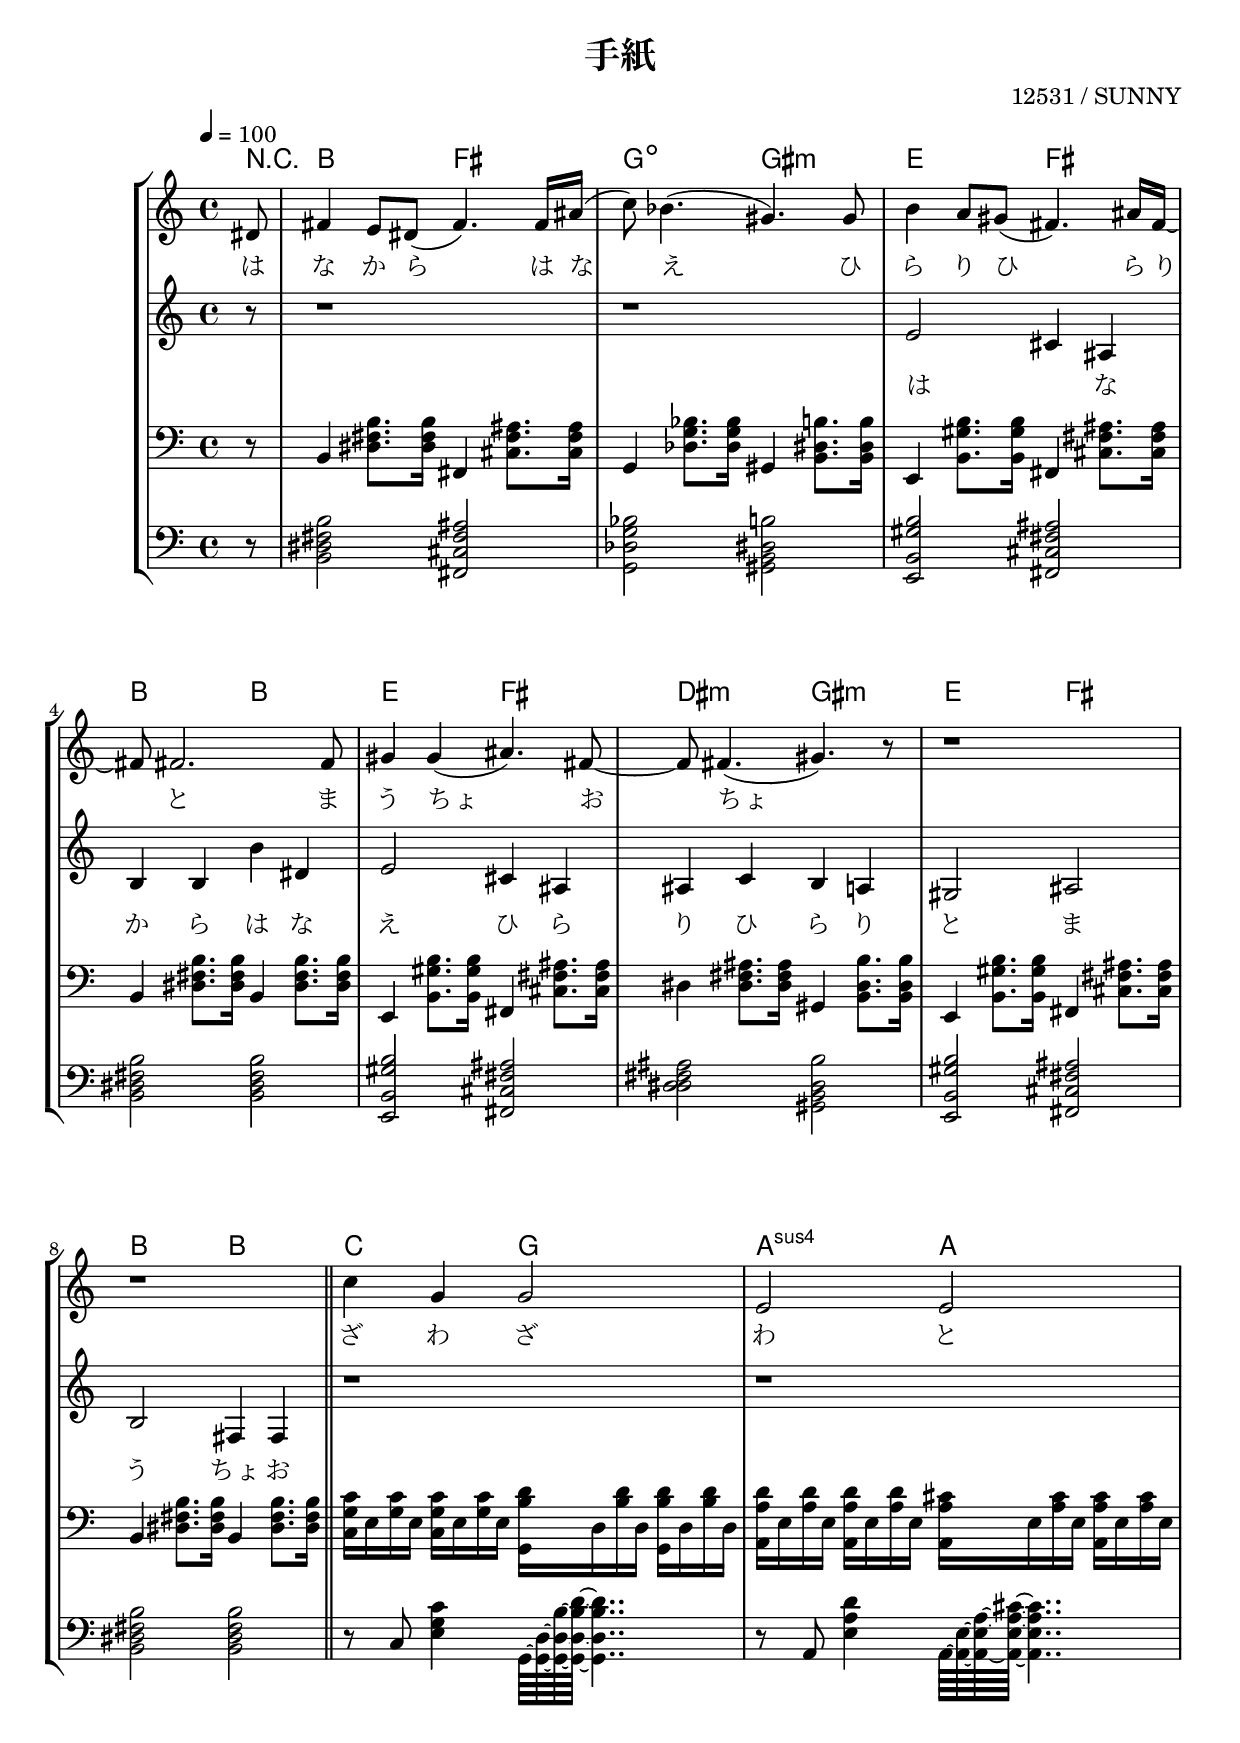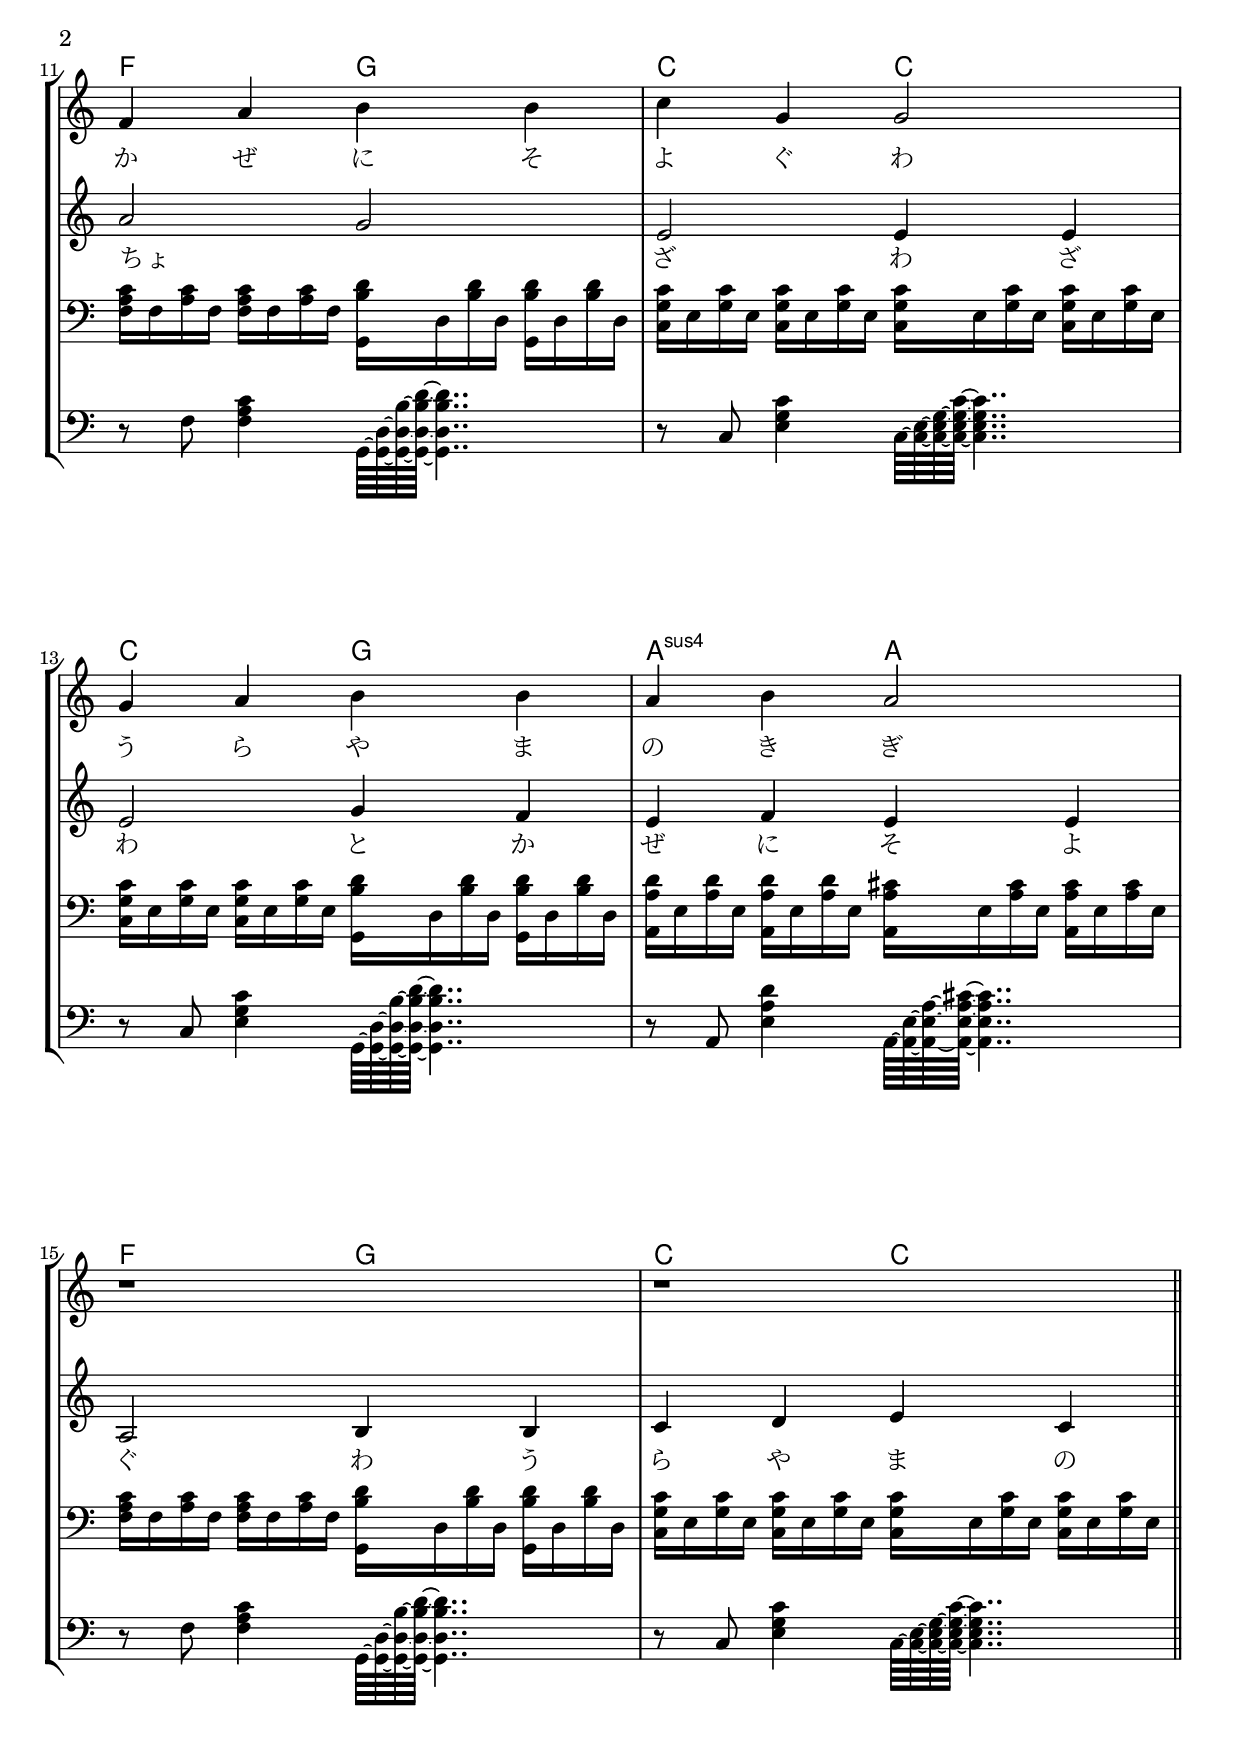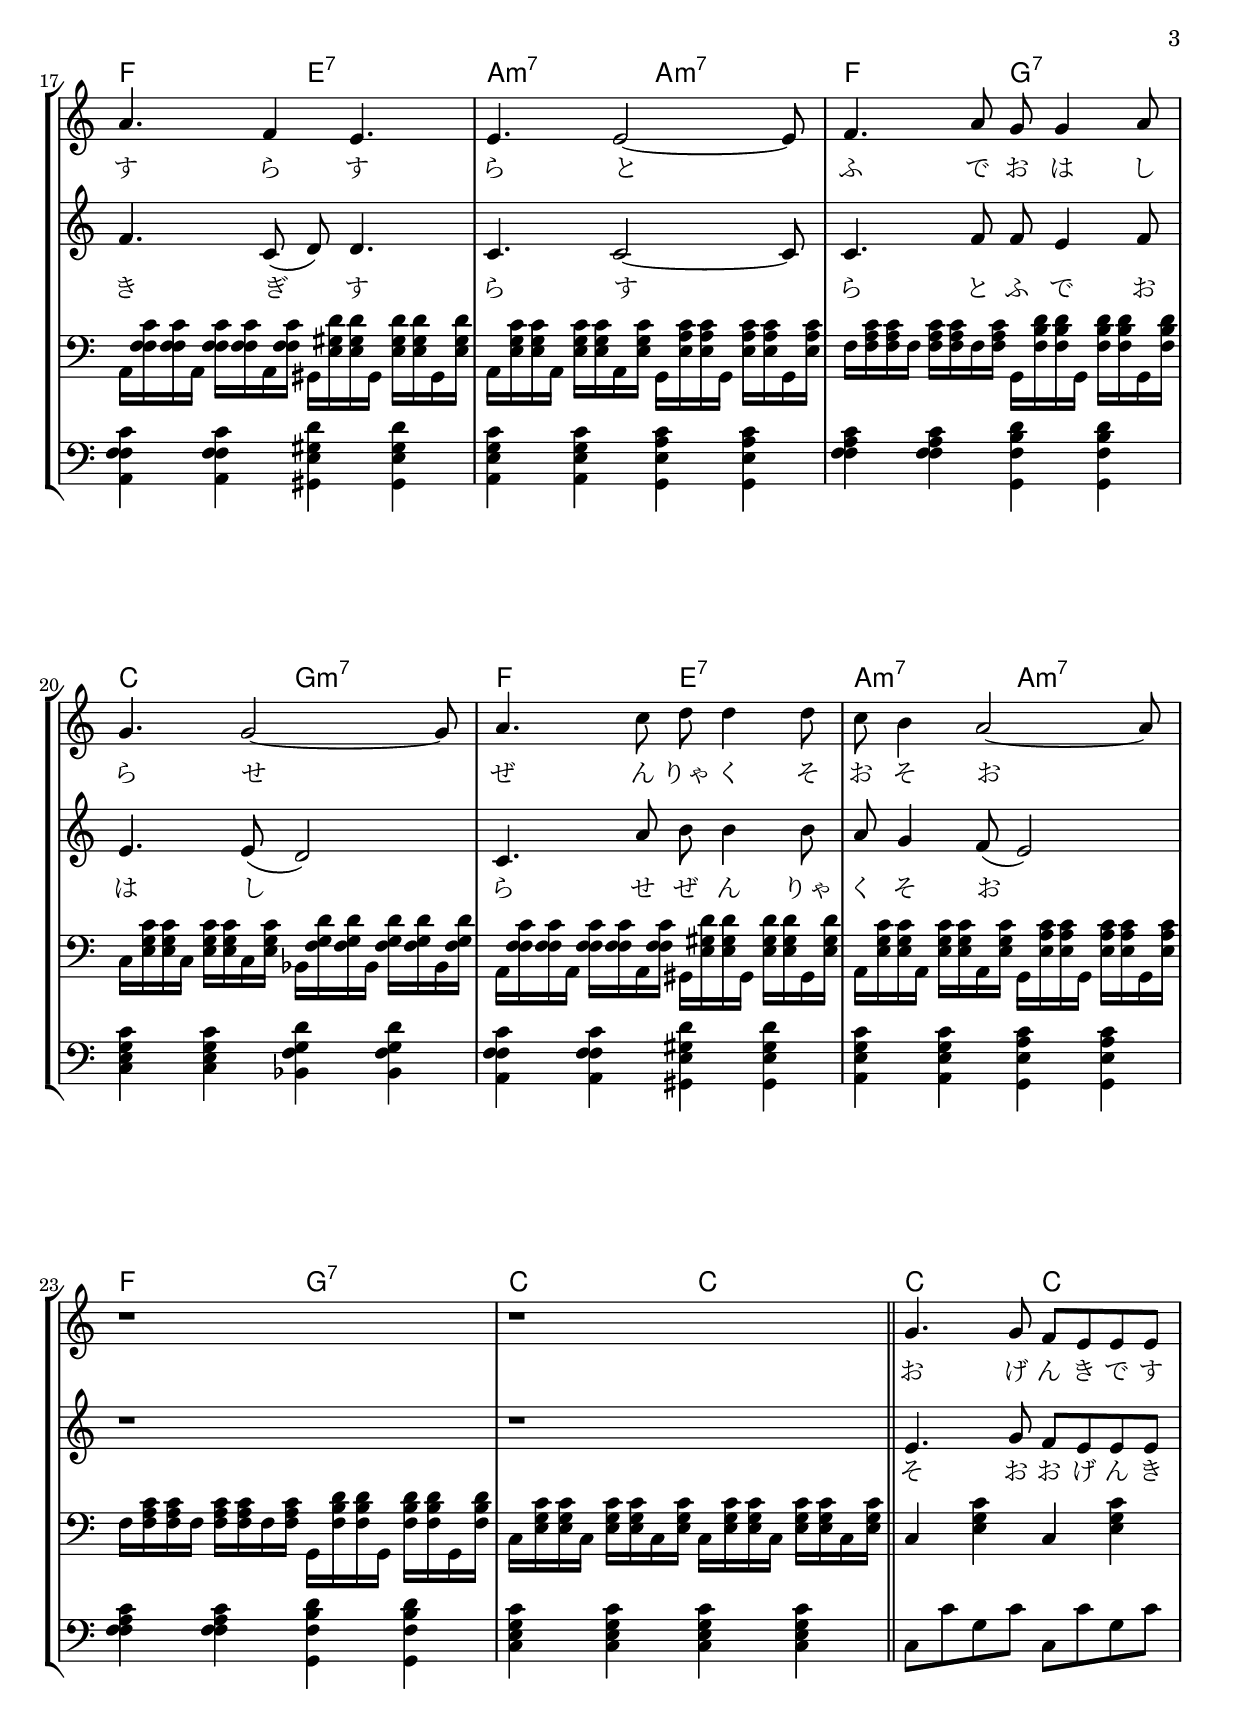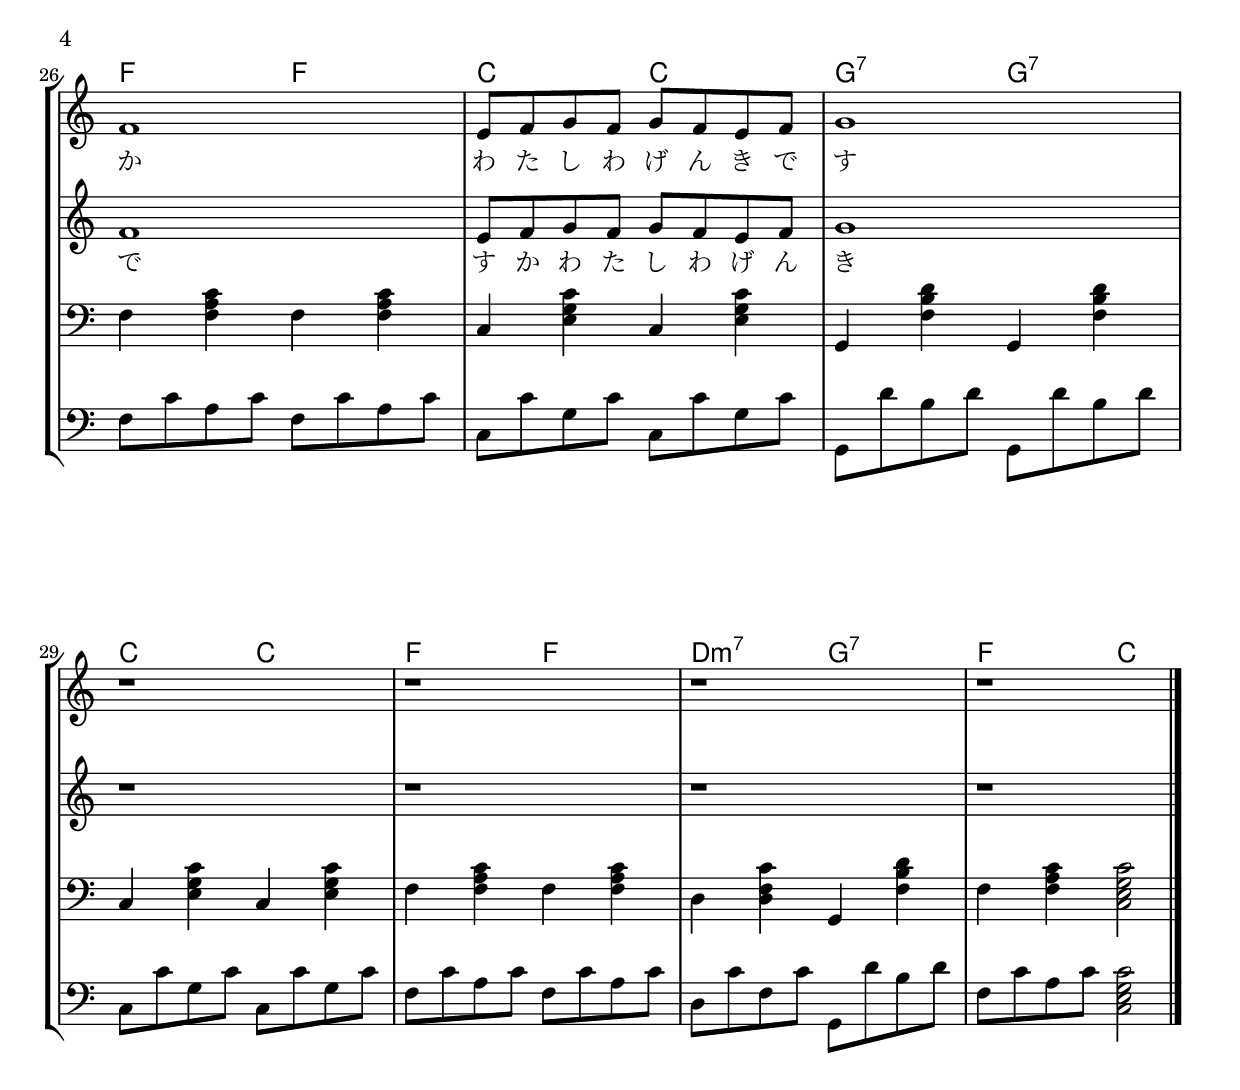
\version "2.12.1"

\header {
	title = \markup {手紙}
	composer = \markup \center-column {"12531 / SUNNY"}
}

harmony = \chordmode {
		r8b2 fis g:dim gis:m e fis b b e fis dis:m gis:m e fis b b 

	c g a:sus4 a f g c c c g a:sus4 a f g c c 

	f e:7 a:min7 a:min7 f g:7 c g:min7 f e:7 a:min7 a:min7 f g:7 c c 

	c c f f c c g:7 g:7 c c f f d:min7 g:7 f c 
}

melody = {
	\set Staff.midiInstrument = #"fss0.32"
	\partial 8*1
		\key c \major
	\tempo 4 = 100
dis'8 
	fis'4  e'8  dis'8  (fis'4.)  fis'16  ais'16 
	(c''8)  bes'4.  (gis'4.)  gis'8 
	b'4  a'8  gis'8  (fis'4.)  ais'16  fis'16~ 
	fis'8  fis'2.  fis'8 
	gis'4  gis'4  (ais'4.)  fis'8~ 
	fis'8  fis'4.  (gis'4.)  	r8 r1 r1 	\set Staff.midiInstrument = #"mmi0.42"
	c''4  g'4  g'2 
	e'2  e'2 
	f'4  a'4  b'4  b'4 
	c''4  g'4  g'2 
	g'4  a'4  b'4  b'4 
	a'4  b'4  a'2
	r1 r1 	\set Staff.midiInstrument = #"mmi0.42"
	a'4.  f'4  e'4. 
	e'4.  e'2~e'8 
	f'4.  a'8  g'8  g'4  a'8 
	g'4.  g'2~g'8 
	a'4.  c''8  d''8  d''4  d''8 
	c''8  b'4  a'2~a'8
	r1 r1 	\set Staff.midiInstrument = #"fss0.32"
	g'4.  g'8  f'8  e'8  e'8  e'8 
	f'1 
	e'8  f'8  g'8  f'8  g'8  f'8  e'8  f'8 
	g'1
	r1 r1 r1 r1 	\bar "|."
}

words = \lyricmode {
	は  な  か  ら  は  な  え  ひ  ら  り  ひ  ら  り  と  ま  う  ちょ  お  ちょ  
	ざ  わ  ざ  わ  と  か  ぜ  に  そ  よ  ぐ  わ  う  ら  や  ま  の  き  ぎ  
	す  ら  す  ら  と  ふ  で  お  は  し  ら  せ  ぜ  ん  りゃ  く  そ  お  そ  お  
	お  げ  ん  き  で  す  か  わ  た  し  わ  げ  ん  き  で  す  
}

secondmelody = {
	\set Staff.midiInstrument = #"Voice Oohs"
	\partial 8*1
		\key c \major
	\tempo 4 = 100
r8 r1
r1 ~ 
	e'2  cis'4  ais4 
	b4  b4  b'4  dis'4 
	e'2  cis'4  ais4 
	ais4  c'4  b4  a4 
	gis2  ais2 
	b2  fis4  fis4
	\set Staff.midiInstrument = #"Voice Oohs"
	r1
r1 ~ 
	a'2  g'2 
	e'2  e'4  e'4 
	e'2  g'4  f'4 
	e'4  f'4  e'4  e'4 
	a2  b4  b4 
	c'4  d'4  e'4  c'4
	\set Staff.midiInstrument = #"fss0.32"
	f'4.  c'8  (d'8)  d'4. 
	c'4.  c'2~c'8 
	c'4.  f'8  f'8  e'4  f'8 
	e'4.  e'8  (d'2) 
	c'4.  a'8  b'8  b'4  b'8 
	a'8  g'4  f'8  (e'2)
	r1 r1 	\set Staff.midiInstrument = #"mmi0.42"
	e'4.  g'8  f'8  e'8  e'8  e'8 
	f'1 
	e'8  f'8  g'8  f'8  g'8  f'8  e'8  f'8 
	g'1
	r1 r1 r1 r1 	\bar "|."
}

secondwords = \lyricmode {
	は  な  か  ら  は  な  え  ひ  ら  り  ひ  ら  り  と  ま  う  ちょ  お  ちょ  
	ざ  わ  ざ  わ  と  か  ぜ  に  そ  よ  ぐ  わ  う  ら  や  ま  の  き  ぎ  
	す  ら  す  ら  と  ふ  で  お  は  し  ら  せ  ぜ  ん  りゃ  く  そ  お  そ  お  
	お  げ  ん  き  で  す  か  わ  た  し  わ  げ  ん  き  で  す  
}

tempochange = {
	\tempo 4 = 100
	r1 | r1 | r1 | r1 | r1 | r1 | r1 | r1 \bar "||"
	\tempo 4 = 100
	r1 | r1 | r1 | r1 | r1 | r1 | r1 | r1 \bar "||"
	\tempo 4 = 100
	r1 | r1 | r1 | r1 | r1 | r1 | r1 | r1 \bar "||"
	\tempo 4 = 100
	r1 | r1 | r1 | r1 | r1 | r1 | r1 | r1 \bar "|."
}

mainacc = {
	\clef bass
	\set Staff.midiInstrument = #"Acoustic Guitar (nylon)"
	\key c \major
	\tempo 4 = 100
	\partial 8*1
	r8	b,4 <dis fis b>8. <dis fis b>16
	fis,4 <cis fis ais>8. <cis fis ais>16
	g,4 <des g bes>8. <des g bes>16
	gis,4 <b, dis b>8. <b, dis b>16
	e,4 <b, gis b>8. <b, gis b>16
	fis,4 <cis fis ais>8. <cis fis ais>16
	b,4 <dis fis b>8. <dis fis b>16
	b,4 <dis fis b>8. <dis fis b>16
	e,4 <b, gis b>8. <b, gis b>16
	fis,4 <cis fis ais>8. <cis fis ais>16
	dis4 <dis fis ais>8. <dis fis ais>16
	gis,4 <b, dis b>8. <b, dis b>16
	e,4 <b, gis b>8. <b, gis b>16
	fis,4 <cis fis ais>8. <cis fis ais>16
	b,4 <dis fis b>8. <dis fis b>16
	b,4 <dis fis b>8. <dis fis b>16
	\bar "||"

	\set Staff.midiInstrument = #"Acoustic Guitar (steel)"
	<c g c'>16 e16 <g c'>16 e16   <c g c'>16 e16 <g c'>16 e16
	<g, b d'>16 d16 <b d'>16 d16   <g, b d'>16 d16 <b d'>16 d16
	<a, a d'>16 e16 <a d'>16 e16   <a, a d'>16 e16 <a d'>16 e16
	<a, a cis'>16 e16 <a cis'>16 e16   <a, a cis'>16 e16 <a cis'>16 e16
	<f a c'>16 f16 <a c'>16 f16   <f a c'>16 f16 <a c'>16 f16
	<g, b d'>16 d16 <b d'>16 d16   <g, b d'>16 d16 <b d'>16 d16
	<c g c'>16 e16 <g c'>16 e16   <c g c'>16 e16 <g c'>16 e16
	<c g c'>16 e16 <g c'>16 e16   <c g c'>16 e16 <g c'>16 e16
	<c g c'>16 e16 <g c'>16 e16   <c g c'>16 e16 <g c'>16 e16
	<g, b d'>16 d16 <b d'>16 d16   <g, b d'>16 d16 <b d'>16 d16
	<a, a d'>16 e16 <a d'>16 e16   <a, a d'>16 e16 <a d'>16 e16
	<a, a cis'>16 e16 <a cis'>16 e16   <a, a cis'>16 e16 <a cis'>16 e16
	<f a c'>16 f16 <a c'>16 f16   <f a c'>16 f16 <a c'>16 f16
	<g, b d'>16 d16 <b d'>16 d16   <g, b d'>16 d16 <b d'>16 d16
	<c g c'>16 e16 <g c'>16 e16   <c g c'>16 e16 <g c'>16 e16
	<c g c'>16 e16 <g c'>16 e16   <c g c'>16 e16 <g c'>16 e16
	\bar "||"

	\set Staff.midiInstrument = #"Electric Guitar (clean)"
	a,16 <f f c'>16 <f f c'>16 a,16   <f f c'>16 <f f c'>16 a,16 <f f c'>16
	gis,16 <e gis d'>16 <e gis d'>16 gis,16   <e gis d'>16 <e gis d'>16 gis,16 <e gis d'>16
	a,16 <e g c'>16 <e g c'>16 a,16   <e g c'>16 <e g c'>16 a,16 <e g c'>16
	g,16 <e a c'>16 <e a c'>16 g,16   <e a c'>16 <e a c'>16 g,16 <e a c'>16
	f16 <f a c'>16 <f a c'>16 f16   <f a c'>16 <f a c'>16 f16 <f a c'>16
	g,16 <f b d'>16 <f b d'>16 g,16   <f b d'>16 <f b d'>16 g,16 <f b d'>16
	c16 <e g c'>16 <e g c'>16 c16   <e g c'>16 <e g c'>16 c16 <e g c'>16
	bes,16 <f g d'>16 <f g d'>16 bes,16   <f g d'>16 <f g d'>16 bes,16 <f g d'>16
	a,16 <f f c'>16 <f f c'>16 a,16   <f f c'>16 <f f c'>16 a,16 <f f c'>16
	gis,16 <e gis d'>16 <e gis d'>16 gis,16   <e gis d'>16 <e gis d'>16 gis,16 <e gis d'>16
	a,16 <e g c'>16 <e g c'>16 a,16   <e g c'>16 <e g c'>16 a,16 <e g c'>16
	g,16 <e a c'>16 <e a c'>16 g,16   <e a c'>16 <e a c'>16 g,16 <e a c'>16
	f16 <f a c'>16 <f a c'>16 f16   <f a c'>16 <f a c'>16 f16 <f a c'>16
	g,16 <f b d'>16 <f b d'>16 g,16   <f b d'>16 <f b d'>16 g,16 <f b d'>16
	c16 <e g c'>16 <e g c'>16 c16   <e g c'>16 <e g c'>16 c16 <e g c'>16
	c16 <e g c'>16 <e g c'>16 c16   <e g c'>16 <e g c'>16 c16 <e g c'>16
	\bar "||"

	\set Staff.midiInstrument = #"Violin"
	c4 <e g c'>4
	c4 <e g c'>4
	f4 <f a c'>4
	f4 <f a c'>4
	c4 <e g c'>4
	c4 <e g c'>4
	g,4 <f b d'>4
	g,4 <f b d'>4
	c4 <e g c'>4
	c4 <e g c'>4
	f4 <f a c'>4
	f4 <f a c'>4
	d4 <d f c'>4
	g,4 <f b d'>4
	f4 <f a c'>4
	<c e g c'>2
	\bar "|."
}

subacc = {
	\clef bass
	\set Staff.midiInstrument = #"Tremolo Strings"
	\key c \major
	\tempo 4 = 100
	\partial 8*1
	r8	<b, dis fis b>2
	<fis, cis fis ais>2
	<g, des g bes>2
	<gis, b, dis b>2
	<e, b, gis b>2
	<fis, cis fis ais>2
	<b, dis fis b>2
	<b, dis fis b>2
	<e, b, gis b>2
	<fis, cis fis ais>2
	<dis dis fis ais>2
	<gis, b, dis b>2
	<e, b, gis b>2
	<fis, cis fis ais>2
	<b, dis fis b>2
	<b, dis fis b>2
	\bar "||"

	\set Staff.midiInstrument = #"Lead 1 (square)"
	r8 c8 <e g c'>4
	g,64~ <g,~ d~> <g,~ d~ b~> <g, d b d'>~ <g, d b d'>4..
	r8 a,8 <e a d'>4
	a,64~ <a,~ e~> <a,~ e~ a~> <a, e a cis'>~ <a, e a cis'>4..
	r8 f8 <f a c'>4
	g,64~ <g,~ d~> <g,~ d~ b~> <g, d b d'>~ <g, d b d'>4..
	r8 c8 <e g c'>4
	c64~ <c~ e~> <c~ e~ g~> <c e g c'>~ <c e g c'>4..
	r8 c8 <e g c'>4
	g,64~ <g,~ d~> <g,~ d~ b~> <g, d b d'>~ <g, d b d'>4..
	r8 a,8 <e a d'>4
	a,64~ <a,~ e~> <a,~ e~ a~> <a, e a cis'>~ <a, e a cis'>4..
	r8 f8 <f a c'>4
	g,64~ <g,~ d~> <g,~ d~ b~> <g, d b d'>~ <g, d b d'>4..
	r8 c8 <e g c'>4
	c64~ <c~ e~> <c~ e~ g~> <c e g c'>~ <c e g c'>4..
	\bar "||"

	\set Staff.midiInstrument = #"Cello"
	<a, f f c'>4 <a, f f c'>4
	<gis, e gis d'>4 <gis, e gis d'>4
	<a, e g c'>4 <a, e g c'>4
	<g, e a c'>4 <g, e a c'>4
	<f f a c'>4 <f f a c'>4
	<g, f b d'>4 <g, f b d'>4
	<c e g c'>4 <c e g c'>4
	<bes, f g d'>4 <bes, f g d'>4
	<a, f f c'>4 <a, f f c'>4
	<gis, e gis d'>4 <gis, e gis d'>4
	<a, e g c'>4 <a, e g c'>4
	<g, e a c'>4 <g, e a c'>4
	<f f a c'>4 <f f a c'>4
	<g, f b d'>4 <g, f b d'>4
	<c e g c'>4 <c e g c'>4
	<c e g c'>4 <c e g c'>4
	\bar "||"

	\set Staff.midiInstrument = #"Electric Bass (pick)"
	c8 c' g c'
	c8 c' g c'
	f8 c' a c'
	f8 c' a c'
	c8 c' g c'
	c8 c' g c'
	g,8 d' b d'
	g,8 d' b d'
	c8 c' g c'
	c8 c' g c'
	f8 c' a c'
	f8 c' a c'
	d8 c' f c'
	g,8 d' b d'
	f8 c' a c'
	<c e g c'>2
	\bar "|."
}

percA = {
	\drummode {
	\partial 8*1
	r8	bd2 r8 bd4 bd8  |bd4. bd8 bd2  |bd2 r8 bd4 bd8  |bd4. bd8 bd2  |bd2 r8 bd4 bd8  |bd4. bd8 bd2  |bd2 r8 bd4 bd8  |bd4. bd8 bd2  \bar "||"
	cymr4 cymr4 cymr4 cymr4  |cymr4 cymr8 cymr16 cymr16 cymr4 cymr4  |cymr4 cymr4 cymr4 cymr4  |cymr4 cymr2.  |cymr4 cymr4 cymr4 cymr4  |cymr4 cymr8 cymr16 cymr16 cymr4 cymr4  |cymr4 cymr4 cymr4 cymr4  |cymr4 cymr2.  \bar "||"
	hh8 hh8 hh8 hh8 hh8 hh8 hh8 hh8  |hh8 hh8 hh8 hh8 hh4 hh8 hh8  |hh8 hh8 hh8 hh8 hh8 hh8 hh8 hh8  |hh8 hh8 hh8 hh2 r8  |hh8 hh8 hh8 hh8 hh8 hh8 hh8 hh8  |hh8 hh8 hh8 hh8 hh4 hh8 hh8  |hh8 hh8 hh8 hh8 hh8 hh8 hh8 hh8  |r8 hh2. r8  \bar "||"
	hh8 hh8 hh8 hh8 hh8 hh8 hh8 hh8  |hh8 hh8 hh8 hh8 hh4 hh8 hh8  |hh8 hh8 hh8 hh8 hh8 hh8 hh8 hh8  |hh8 hh8 hh8 hh2 r8  |hh8 hh8 hh8 hh8 hh8 hh8 hh8 hh8  |hh8 hh8 hh8 hh8 hh4 hh8 hh8  |hh8 hh8 hh8 hh8 hh8 hh8 hh8 hh8  |r8 hh2. r8  \bar "|."
	}
}

percB = {
	\drummode {
	\partial 8*1
	r8	r4. ss4. ss4  |r4 ss4. ss4.  |r4. ss4. ss4  |r4 ss4. ss4.  |r4. ss4. ss4  |r4 ss4. ss4.  |r4. ss4. ss4  |r4 ss4. ss4.  \bar "||"
	r2 sn2  |r2 sn2  |r2 sn2  |r8 sn8 sn2.  |r2 sn2  |r2 sn2  |r2 sn2  |r8 sn8 sn2.  \bar "||"
	r4 sn8. sn8 sn8. sn8. sn16  |r4 sn8. sn8 sn8. sn4  |r4 sn8. sn8 sn8. sn8. sn16  |r8 sn8 sn4 sn8 sn16 sn8 sn8 sn16  |r4 sn8. sn8 sn8. sn8. sn16  |r4 sn8. sn8 sn8. sn4  |r4 sn8. sn8 sn8. sn8. sn16  |r4 sn2 sn4  \bar "||"
	r4 sn8. sn8 sn8. sn8. sn16  |r4 sn8. sn8 sn8. sn4  |r4 sn8. sn8 sn8. sn8. sn16  |r8 sn8 sn4 sn8 sn16 sn8 sn8 sn16  |r4 sn8. sn8 sn8. sn8. sn16  |r4 sn8. sn8 sn8. sn4  |r4 sn8. sn8 sn8. sn8. sn16  |r4 sn2 sn4  \bar "|."
	}
}

percC = {
	\drummode {
	\partial 8*1
	r8	cymr8 cymr8 cymr8 cymr8 cymr8 cymr8 cymr8 cymr8  |cymr8 cymr8 cymr8 cymr8 cymr8 cymr8 cymr8 cymr8  |cymr8 cymr8 cymr8 cymr8 cymr8 cymr8 cymr8 cymr8  |cymr8 cymr8 cymr8 cymr8 cymr4. cymr8  |cymr8 cymr8 cymr8 cymr8 cymr8 cymr8 cymr8 cymr8  |cymr8 cymr8 cymr8 cymr8 cymr8 cymr8 cymr8 cymr8  |cymr8 cymr8 cymr8 cymr8 cymr8 cymr8 cymr8 cymr8  |cymr8 cymr8 cymr8 cymr8 cymr4. cymr8  \bar "||"
	bd2. r8 bd8  |bd2. r8 bd8  |bd2. r8 bd8  |bd4. bd8 bd4. bd8  |bd2. r8 bd8  |bd2. r8 bd8  |bd2. r8 bd8  |bd2 r8 bd4.  \bar "||"
	bd8 bd4 bd2 bd8  |bd8 bd2 bd4.  |bd8 bd4 bd2 bd8  |bd4 r16 bd8. bd2  |bd8 bd4 bd2 bd8  |bd8 bd2 bd4.  |bd8 bd4 bd2 bd8  |bd8 bd4. bd4. bd8  \bar "||"
	bd8 bd4 bd2 bd8  |bd8 bd2 bd4.  |bd8 bd4 bd2 bd8  |bd4 r16 bd8. bd2  |bd8 bd4 bd2 bd8  |bd8 bd2 bd4.  |bd8 bd4 bd2 bd8  |bd8 bd4. bd4. bd8  \bar "|."
	}
}

percD = {
	\drummode {
	\partial 8*1
	r8	r1 |r1 |r1 |r2. toml4  |r1 |r1 |r1 |r2. toml4  \bar "||"
	r1 |r1 |r1 |r2 r8 tommh8 tommh4  |r1 |r1 |r1 |r8. tommh8. tommh2 r8  \bar "||"
	r1  |r2 r8 hho4.  |r1  |r4. r16 hho2 r16  |r1  |r2 r8 hho4.  |r1  |r4. r16 hho2 r16  \bar "||"
	r1  |r2 r8 hho4.  |r1  |r4. r16 hho2 r16  |r1  |r2 r8 hho4.  |r1  |r4. r16 hho2 r16  \bar "|."
	}
}

percE = {
	\drummode {
	\partial 8*1
	r8	r1 |r1 |r1 |r2 r8 tommh4.  |r1 |r1 |r1 |r2 r8 tommh4.  \bar "||"
	r1 |r1 |r1 |r2. r8 toml8  |r1 |r1 |r1 |r2. toml8 toml8  \bar "||"
	r1 |r1 |r1 |r1 |r1 |r1 |r1 |cymc1  \bar "||"
	r1 |r1 |r1 |r1 |r1 |r1 |r1 |cymc1  \bar "|."
	}
}

percF = {
	\drummode {
	\partial 8*1
	r8	r1 | r1 | r1 | r1 | r1 | r1 | r1 | r1 \bar "||"
	r1 |r1 |r1 |r1 |r1 |r1 |r1 |hho1  \bar "||"
	r1 |r1 |r1 |r1 |r1 |r1 |r1 |r4 r16 tommh16 tommh4. tommh4  \bar "||"
	r1 |r1 |r1 |r1 |r1 |r1 |r1 |r4 r16 tommh16 tommh4. tommh4  \bar "|."
	}
}

percG = {
	\drummode {
	\partial 8*1
	r8	r1 | r1 | r1 | r1 | r1 | r1 | r1 | r1 \bar "||"
	r1 | r1 | r1 | r1 | r1 | r1 | r1 | r1 \bar "||"
	r1 |r1 |r1 |r1 |r1 |r1 |r1 |r4. r16 tomml4. tomml8.  \bar "||"
	r1 |r1 |r1 |r1 |r1 |r1 |r1 |r4. r16 tomml4. tomml8.  \bar "|."
	}
}

percH = {
	\drummode {
	\partial 8*1
	r8	r1 | r1 | r1 | r1 | r1 | r1 | r1 | r1 \bar "||"
	r1 | r1 | r1 | r1 | r1 | r1 | r1 | r1 \bar "||"
	r1 |r1 |r1 |r1 |r1 |r1 |r1 |r2 r16 toml8 toml4 r16  \bar "||"
	r1 |r1 |r1 |r1 |r1 |r1 |r1 |r2 r16 toml8 toml4 r16  \bar "|."
	}
}

percI = {
	\drummode {
	\partial 8*1
	r8	r1 | r1 | r1 | r1 | r1 | r1 | r1 | r1 \bar "||"
	r1 | r1 | r1 | r1 | r1 | r1 | r1 | r1 \bar "||"
	r1 |r1 |r1 |r1 |r1 |r1 |r1 |r2 r8 tomfh4 tomfh8  \bar "||"
	r1 |r1 |r1 |r1 |r1 |r1 |r1 |r2 r8 tomfh4 tomfh8  \bar "|."
	}
}

\score {
	<<
		\new StaffGroup <<
			\new ChordNames {\harmony}
			\new Voice = "melody" {\melody}
			\new Lyrics \lyricsto "melody" \words
			\new Voice = "secondmelody" {\secondmelody}
			\new Lyrics \lyricsto "secondmelody" \secondwords
			\new Staff = "mainacc" {\mainacc}
			\new Staff = "subacc" {\subacc}
		>>
	>>
	\layout { }
}
